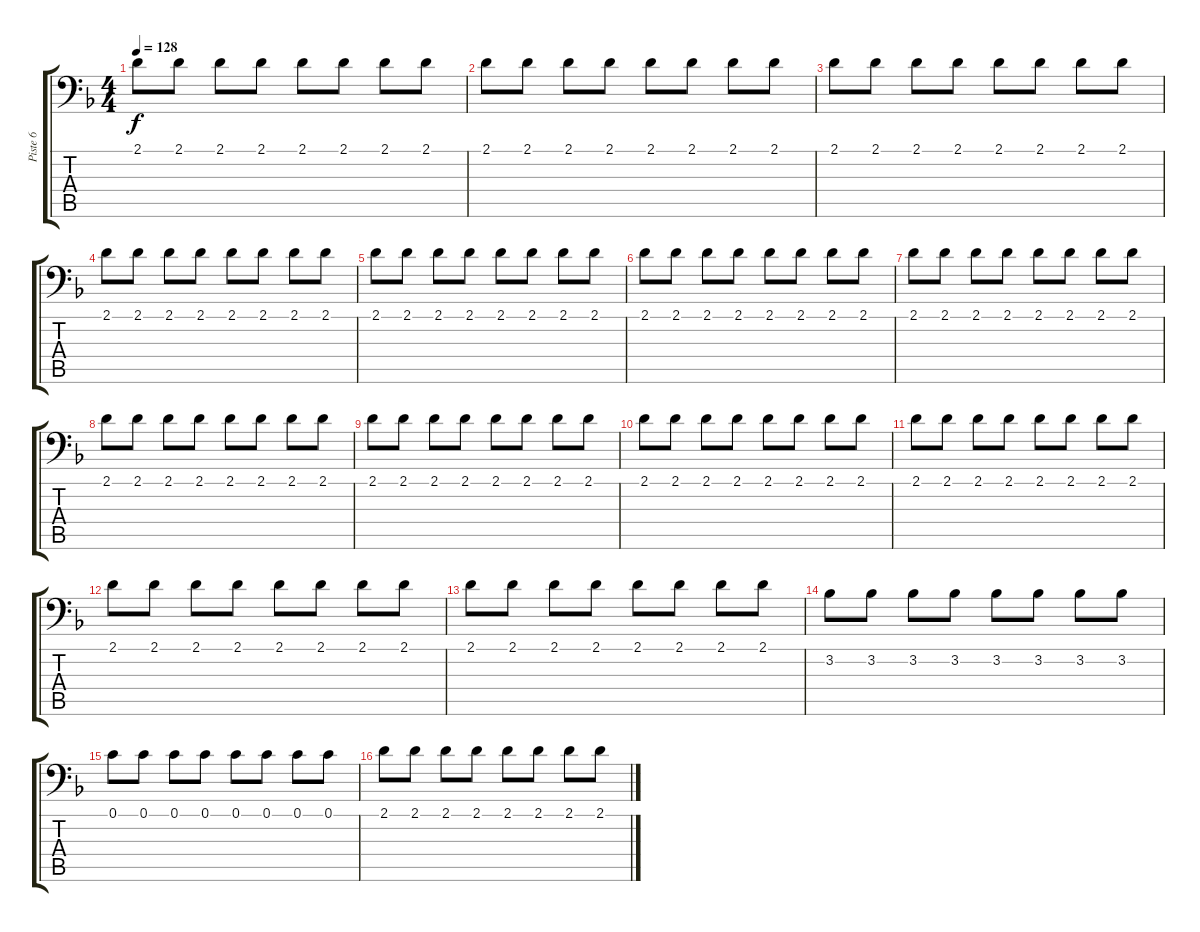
\track ("Piste 6" "Piste 6") {instrument acousticbass}
\staff {score tabs}
\tuning (C3 G2 D2 A1 E1 B0) {hide}
\ts (4 4)
\tempo 128
\clef f4
\ks f
2.1.8{dy f} 2.1.8 2.1.8 2.1.8 2.1.8 2.1.8 2.1.8 2.1.8 |
2.1.8 2.1.8 2.1.8 2.1.8 2.1.8 2.1.8 2.1.8 2.1.8 |
2.1.8 2.1.8 2.1.8 2.1.8 2.1.8 2.1.8 2.1.8 2.1.8 |
2.1.8 2.1.8 2.1.8 2.1.8 2.1.8 2.1.8 2.1.8 2.1.8 |
2.1.8 2.1.8 2.1.8 2.1.8 2.1.8 2.1.8 2.1.8 2.1.8 |
2.1.8 2.1.8 2.1.8 2.1.8 2.1.8 2.1.8 2.1.8 2.1.8 |
2.1.8 2.1.8 2.1.8 2.1.8 2.1.8 2.1.8 2.1.8 2.1.8 |
2.1.8 2.1.8 2.1.8 2.1.8 2.1.8 2.1.8 2.1.8 2.1.8 |
2.1.8 2.1.8 2.1.8 2.1.8 2.1.8 2.1.8 2.1.8 2.1.8 |
2.1.8 2.1.8 2.1.8 2.1.8 2.1.8 2.1.8 2.1.8 2.1.8 |
2.1.8 2.1.8 2.1.8 2.1.8 2.1.8 2.1.8 2.1.8 2.1.8 |
2.1.8 2.1.8 2.1.8 2.1.8 2.1.8 2.1.8 2.1.8 2.1.8 |
2.1.8 2.1.8 2.1.8 2.1.8 2.1.8 2.1.8 2.1.8 2.1.8 |
3.2.8 3.2.8 3.2.8 3.2.8 3.2.8 3.2.8 3.2.8 3.2.8 |
0.1.8 0.1.8 0.1.8 0.1.8 0.1.8 0.1.8 0.1.8 0.1.8 |
2.1.8 2.1.8 2.1.8 2.1.8 2.1.8 2.1.8 2.1.8 2.1.8
